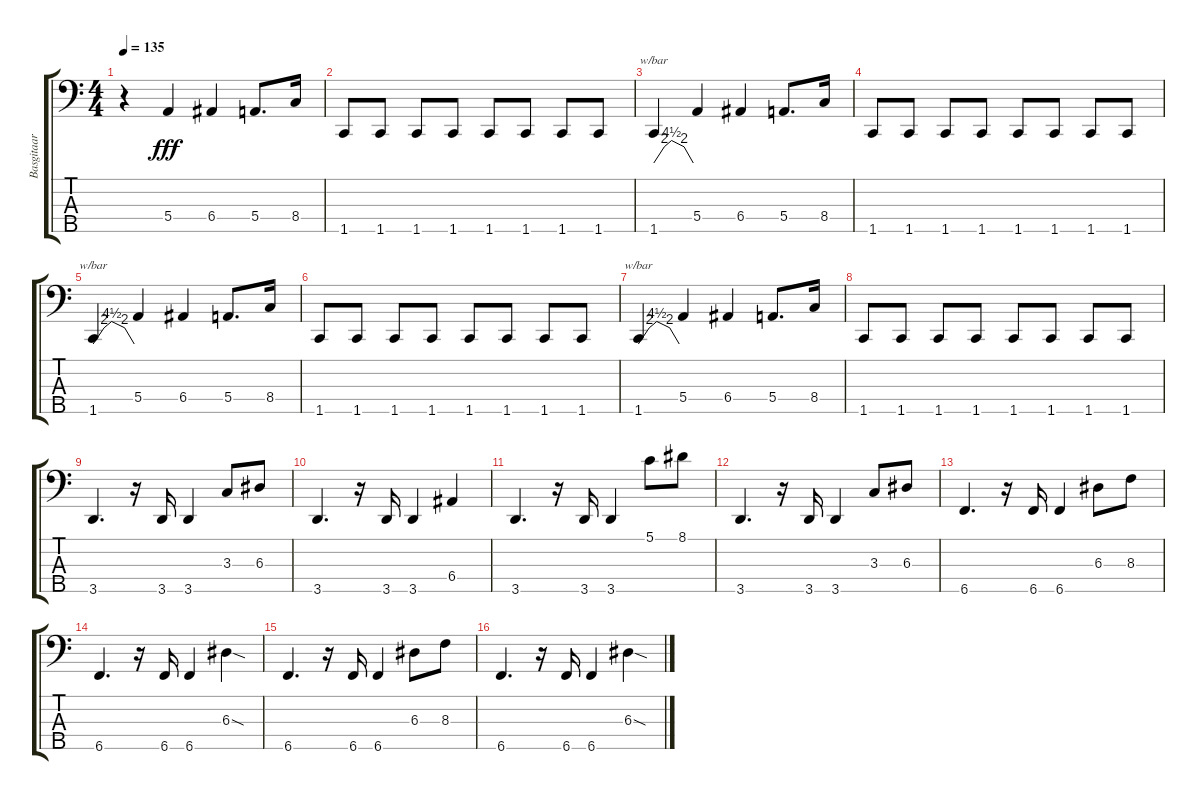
\track ("Basgitaar" "Basgitaar") {instrument electricbassfinger}
\staff {score tabs}
\tuning (G2 D2 A1 E1 B0) {hide}
\ts (4 4)
\tempo 135
\clef f4
\ks c
r.4{dy fff} 5.4.4 6.4.4 5.4.8{d} 8.4.16 |
1.5.8 1.5.8 1.5.8 1.5.8 1.5.8 1.5.8 1.5.8 1.5.8 |
1.5.4{tbe (custom default 0 0 16 8 27 18 46 8 60 0)} 5.4.4 6.4.4 5.4.8{d} 8.4.16 |
1.5.8 1.5.8 1.5.8 1.5.8 1.5.8 1.5.8 1.5.8 1.5.8 |
1.5.4{tbe (custom default 0 0 16 8 27 18 46 8 60 0)} 5.4.4 6.4.4 5.4.8{d} 8.4.16 |
1.5.8 1.5.8 1.5.8 1.5.8 1.5.8 1.5.8 1.5.8 1.5.8 |
1.5.4{tbe (custom default 0 0 16 8 27 18 46 8 60 0)} 5.4.4 6.4.4 5.4.8{d} 8.4.16 |
1.5.8 1.5.8 1.5.8 1.5.8 1.5.8 1.5.8 1.5.8 1.5.8 |
3.5.4{d} r.16 3.5.16 3.5.4 3.3.8 6.3.8 |
3.5.4{d} r.16 3.5.16 3.5.4 6.4.4 |
3.5.4{d} r.16 3.5.16 3.5.4 5.1.8 8.1.8 |
3.5.4{d} r.16 3.5.16 3.5.4 3.3.8 6.3.8 |
6.5.4{d} r.16 6.5.16 6.5.4 6.3.8 8.3.8 |
6.5.4{d} r.16 6.5.16 6.5.4 6.3{sod}.4 |
6.5.4{d} r.16 6.5.16 6.5.4 6.3.8 8.3.8 |
6.5.4{d} r.16 6.5.16 6.5.4 6.3{sod}.4
